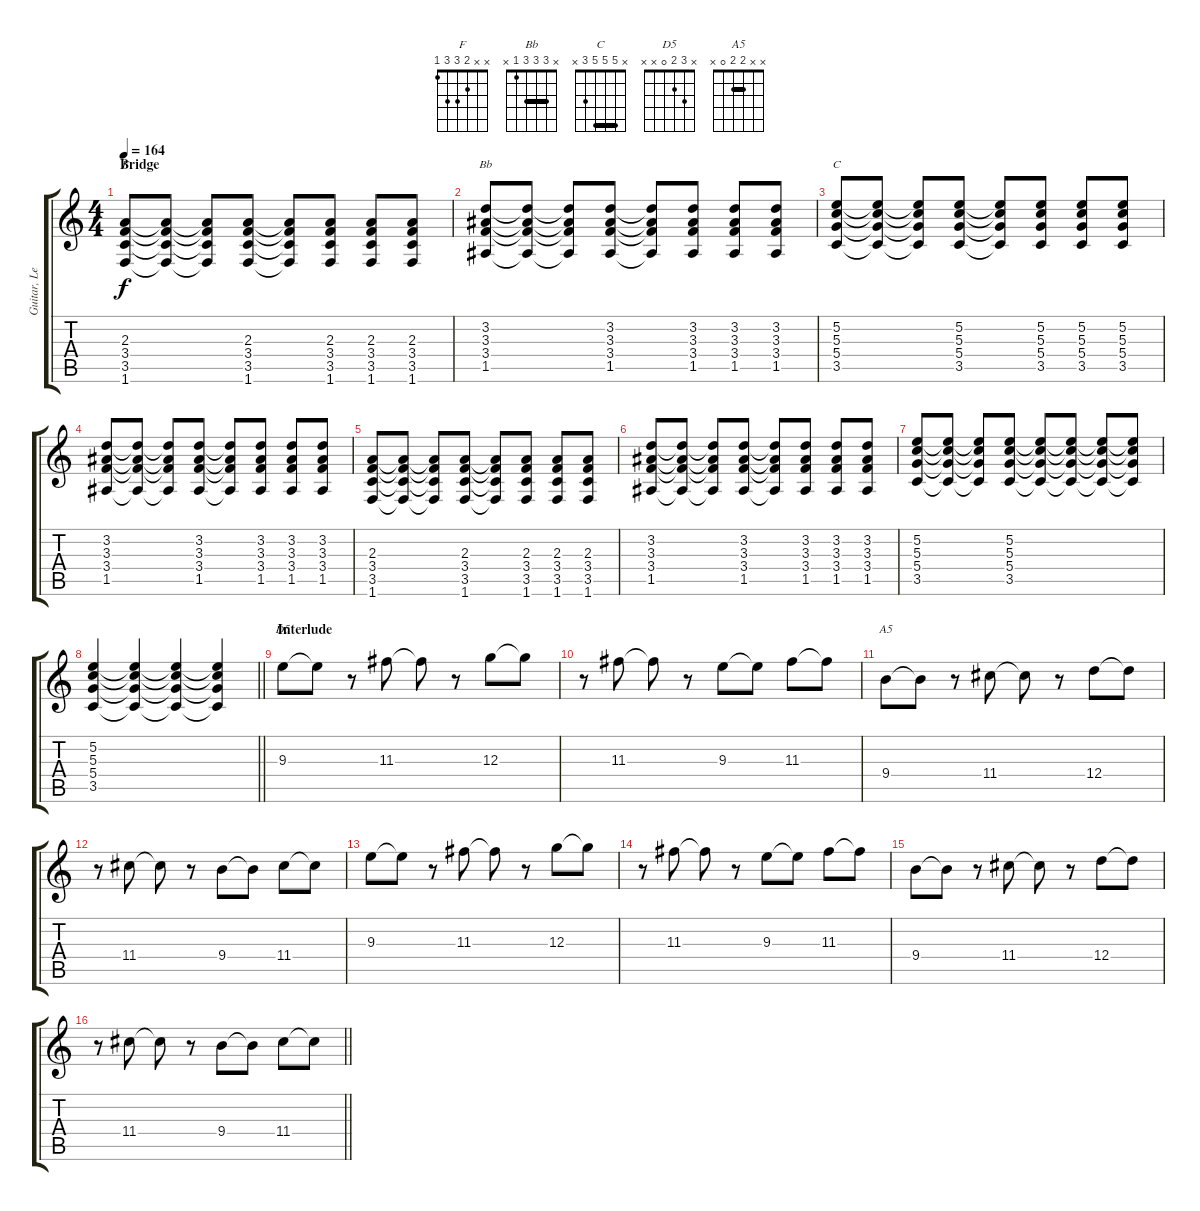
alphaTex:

\track ("Guitar, Lead" "Guitar, Le") {instrument overdrivenguitar}
\staff {score tabs}
\tuning (E4 B3 G3 D3 A2 E2) {hide}
\chord ("F" x x 2 3 3 1)
\chord ("Bb" x 3 3 3 1 x) {barre 3}
\chord ("C" x 5 5 5 3 x) {barre 5}
\chord ("D5" x 3 2 0 x x)
\chord ("A5" x x 2 2 0 x) {barre 2}
\ts (4 4)
\section ("" "Bridge")
\tempo 164
\clef g2
\ks c
(2.3 3.4 3.5 1.6).8{ch "F" dy f} (2.3{t} 3.4{t} 3.5{t} 1.6{t}).8 (2.3{t} 3.4{t} 3.5{t} 1.6{t}).8 (2.3 3.4 3.5 1.6).8 (2.3{t} 3.4{t} 3.5{t} 1.6{t}).8 (2.3 3.4 3.5 1.6).8 (2.3 3.4 3.5 1.6).8 (2.3 3.4 3.5 1.6).8 |
(3.2 3.3 3.4 1.5).8{ch "Bb"} (3.2{t} 3.3{t} 3.4{t} 1.5{t}).8 (3.2{t} 3.3{t} 3.4{t} 1.5{t}).8 (3.2 3.3 3.4 1.5).8 (3.2{t} 3.3{t} 3.4{t} 1.5{t}).8 (3.2 3.3 3.4 1.5).8 (3.2 3.3 3.4 1.5).8 (3.2 3.3 3.4 1.5).8 |
(5.2 5.3 5.4 3.5).8{ch "C"} (5.2{t} 5.3{t} 5.4{t} 3.5{t}).8 (5.2{t} 5.3{t} 5.4{t} 3.5{t}).8 (5.2 5.3 5.4 3.5).8 (5.2{t} 5.3{t} 5.4{t} 3.5{t}).8 (5.2 5.3 5.4 3.5).8 (5.2 5.3 5.4 3.5).8 (5.2 5.3 5.4 3.5).8 |
(3.2 3.3 3.4 1.5).8 (3.2{t} 3.3{t} 3.4{t} 1.5{t}).8 (3.2{t} 3.3{t} 3.4{t} 1.5{t}).8 (3.2 3.3 3.4 1.5).8 (3.2{t} 3.3{t} 3.4{t} 1.5{t}).8 (3.2 3.3 3.4 1.5).8 (3.2 3.3 3.4 1.5).8 (3.2 3.3 3.4 1.5).8 |
(2.3 3.4 3.5 1.6).8 (2.3{t} 3.4{t} 3.5{t} 1.6{t}).8 (2.3{t} 3.4{t} 3.5{t} 1.6{t}).8 (2.3 3.4 3.5 1.6).8 (2.3{t} 3.4{t} 3.5{t} 1.6{t}).8 (2.3 3.4 3.5 1.6).8 (2.3 3.4 3.5 1.6).8 (2.3 3.4 3.5 1.6).8 |
(3.2 3.3 3.4 1.5).8 (3.2{t} 3.3{t} 3.4{t} 1.5{t}).8 (3.2{t} 3.3{t} 3.4{t} 1.5{t}).8 (3.2 3.3 3.4 1.5).8 (3.2{t} 3.3{t} 3.4{t} 1.5{t}).8 (3.2 3.3 3.4 1.5).8 (3.2 3.3 3.4 1.5).8 (3.2 3.3 3.4 1.5).8 |
(5.2 5.3 5.4 3.5).8 (5.2{t} 5.3{t} 5.4{t} 3.5{t}).8 (5.2{t} 5.3{t} 5.4{t} 3.5{t}).8 (5.2 5.3 5.4 3.5).8 (5.2{t} 5.3{t} 5.4{t} 3.5{t}).8 (5.2{t} 5.3{t} 5.4{t} 3.5{t}).8 (5.2{t} 5.3{t} 5.4{t} 3.5{t}).8 (5.2{t} 5.3{t} 5.4{t} 3.5{t}).8 |
\barLineRight lightlight
(5.2 5.3 5.4 3.5).4 (5.2{t} 5.3{t} 5.4{t} 3.5{t}).4 (5.2{t} 5.3{t} 5.4{t} 3.5{t}).4 (5.2{t} 5.3{t} 5.4{t} 3.5{t}).4 |
\section ("" "Interlude")
9.3.8{ch "D5"} 9.3{t}.8 r.8 11.3.8 11.3{t}.8 r.8 12.3.8 12.3{t}.8 |
r.8 11.3.8 11.3{t}.8 r.8 9.3.8 9.3{t}.8 11.3.8 11.3{t}.8 |
9.4.8{ch "A5"} 9.4{t}.8 r.8 11.4.8 11.4{t}.8 r.8 12.4.8 12.4{t}.8 |
r.8 11.4.8 11.4{t}.8 r.8 9.4.8 9.4{t}.8 11.4.8 11.4{t}.8 |
9.3.8 9.3{t}.8 r.8 11.3.8 11.3{t}.8 r.8 12.3.8 12.3{t}.8 |
r.8 11.3.8 11.3{t}.8 r.8 9.3.8 9.3{t}.8 11.3.8 11.3{t}.8 |
9.4.8 9.4{t}.8 r.8 11.4.8 11.4{t}.8 r.8 12.4.8 12.4{t}.8 |
\barLineRight lightlight
r.8 11.4.8 11.4{t}.8 r.8 9.4.8 9.4{t}.8 11.4.8 11.4{t}.8
